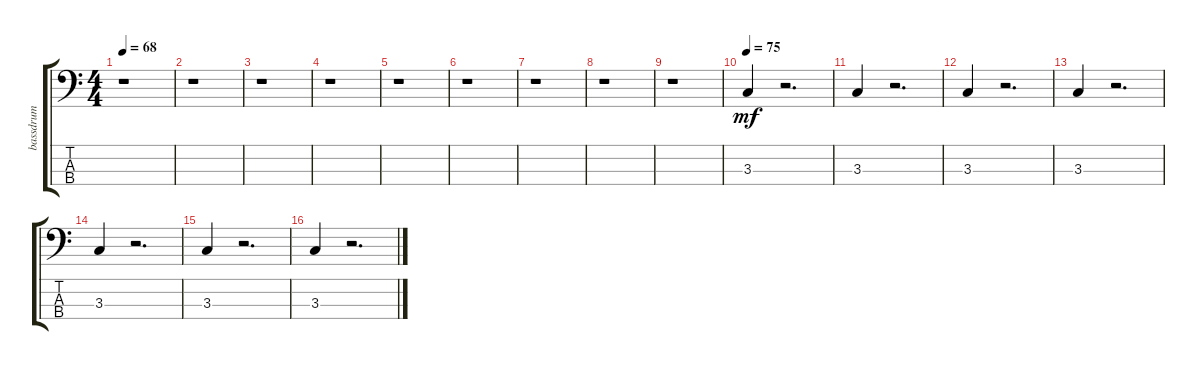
\track ("bassdrum" "bassdrum") {instrument distortionguitar}
\staff {score tabs}
\tuning (G2 D2 A1 E1) {hide}
\ts (4 4)
\tempo 68
\clef f4
\ks c
r.1{dy mf instrument distortionguitar} |
r.1 |
r.1 |
r.1 |
r.1 |
r.1 |
r.1 |
r.1 |
r.1 |
\tempo 75
3.3.4 r.2{d} |
3.3.4 r.2{d} |
3.3.4 r.2{d} |
3.3.4 r.2{d} |
3.3.4 r.2{d} |
3.3.4 r.2{d} |
3.3.4 r.2{d}
